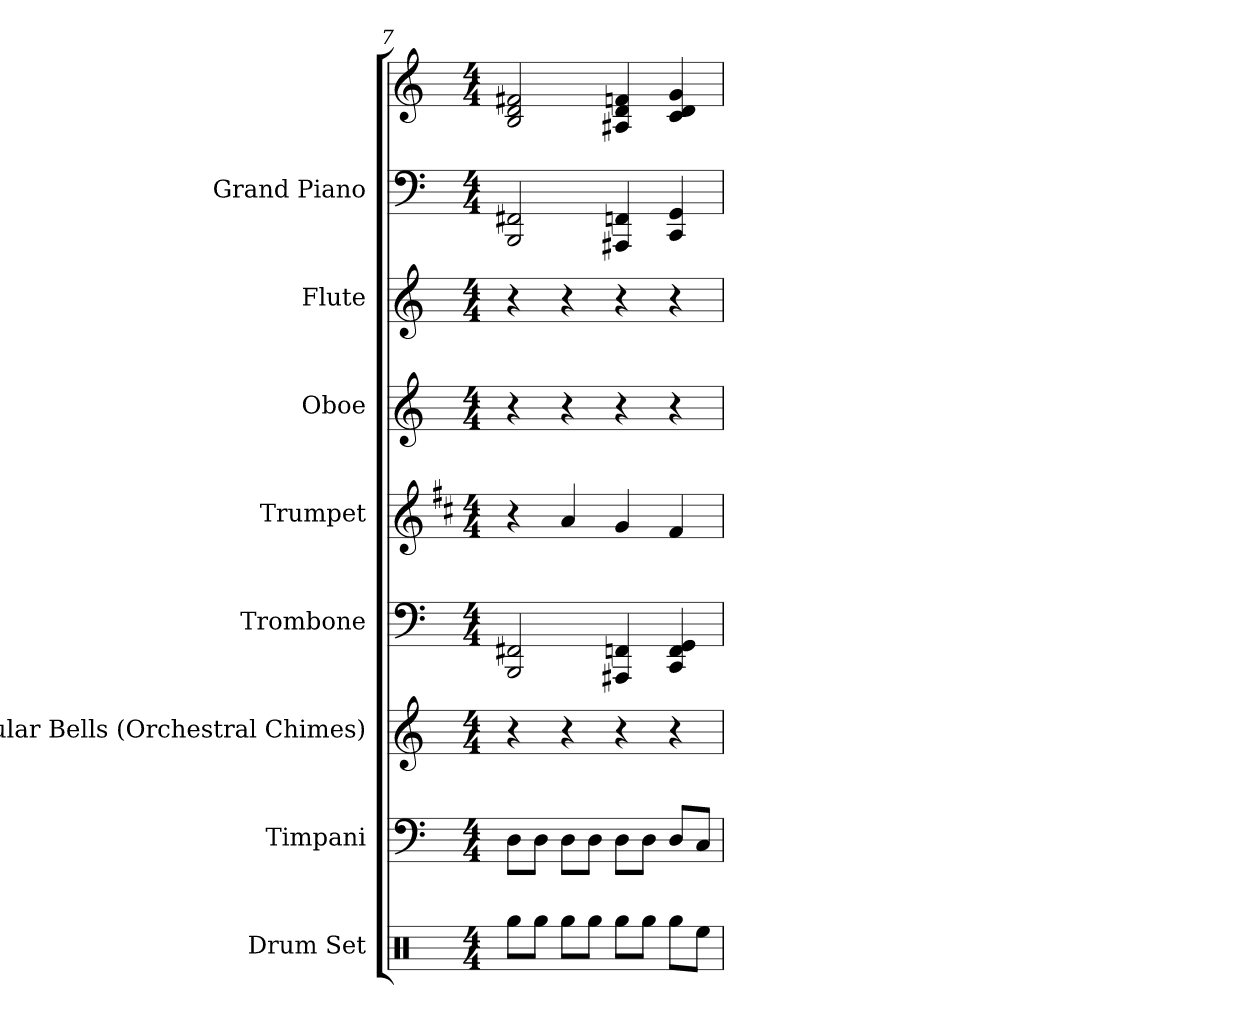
**kern	**kern	**kern	**kern	**kern	**kern	**kern	**kern	**kern
*part8	*part7	*part6	*part5	*part4	*part3	*part2	*part1	*part1
*staff9	*staff8	*staff7	*staff6	*staff5	*staff4	*staff3	*staff2	*staff1
*I"Drum Set	*I"Timpani	*I"Tubular Bells (Orchestral Chimes)	*I"Trombone	*I"Trumpet	*I"Oboe	*I"Flute	*I"Grand Piano	*
*I'Drums	*I'Timp.	*I'Tu. Be.	*I'Trb.	*I'Tpt.	*I'Ob.	*I'Fl.	*I'Pno.	*
*clefX	*clefF4	*clefG2	*clefF4	*clefG2	*clefG2	*clefG2	*clefF4	*clefG2
*	*	*	*	*ITrd1c2	*	*	*	*
*k[]	*k[]	*k[]	*k[]	*k[]	*k[]	*k[]	*k[]	*k[]
*M4/4	*M4/4	*M4/4	*M4/4	*M4/4	*M4/4	*M4/4	*M4/4	*M4/4
=7	=7	=7	=7	=7	=7	=7	=7	=7
8RggL	8DL	4r	2BBB 2FF#X	4r	4r	4r	2BBB 2FF#X	2B 2d 2f#X
8RggJ	8DJ	.	.	.	.	.	.	.
8RggL	8DL	4r	.	4g	4r	4r	.	.
8RggJ	8DJ	.	.	.	.	.	.	.
8RggL	8DL	4r	4AAA#X 4FFn	4f	4r	4r	4AAA#X 4FFn	4A#X 4d 4fn
8RggJ	8DJ	.	.	.	.	.	.	.
8RggL	8DL	4r	4CC 4FF 4GG	4e	4r	4r	4CC 4GG	4c 4d 4g
8ReeJ	8CJ	.	.	.	.	.	.	.
=	=	=	=	=	=	=	=	=
*-	*-	*-	*-	*-	*-	*-	*-	*-
